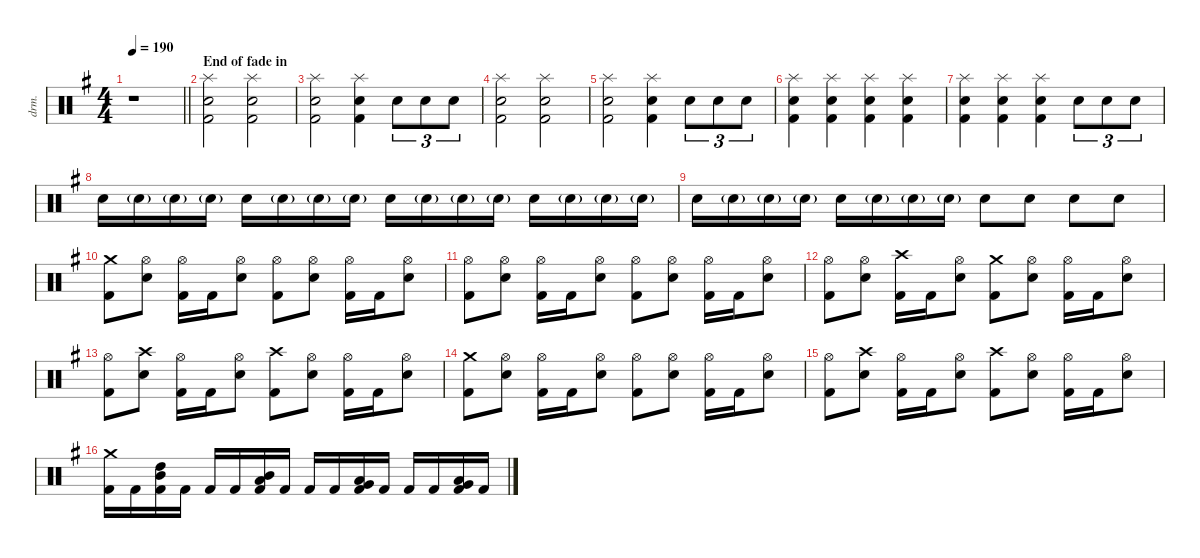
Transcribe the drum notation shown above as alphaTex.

\defaultSystemsLayout 4
\hideDynamics
\bracketExtendMode nobrackets
\otherSystemsTrackNameOrientation horizontal
\track ("Drums" "drm.") {instrument percussion}
\staff {score}
\articulation defaults
\ts (4 4)
\tempo 190
\clef neutral
\barLineRight lightlight
\ks eminor
r.1{dy f} |
\section ("" "End of fade in")
("Splash (hit)"{acc forcenatural} "Snare (hit) 2"{acc forcenatural} "Kick (hit) 2"{acc forcenatural}).2 ("Splash (hit)"{acc forcenatural} "Snare (hit) 2"{acc forcenatural} "Kick (hit) 2"{acc forcenatural}).2 |
("Splash (hit)"{acc forcenatural} "Snare (hit) 2"{acc forcenatural} "Kick (hit) 2"{acc forcenatural}).2 ("Splash (hit)"{acc forcenatural} "Snare (hit) 2"{acc forcenatural} "Kick (hit) 2"{acc forcenatural}).4 "Snare (hit) 2"{acc forcenatural}.8{tu (3 2)} "Snare (hit) 2"{acc forcenatural}.8{tu (3 2)} "Snare (hit) 2"{acc forcenatural}.8{tu (3 2)} |
("Splash (hit)"{acc forcenatural} "Snare (hit) 2"{acc forcenatural} "Kick (hit) 2"{acc forcenatural}).2 ("Splash (hit)"{acc forcenatural} "Snare (hit) 2"{acc forcenatural} "Kick (hit) 2"{acc forcenatural}).2 |
("Splash (hit)"{acc forcenatural} "Snare (hit) 2"{acc forcenatural} "Kick (hit) 2"{acc forcenatural}).2 ("Splash (hit)"{acc forcenatural} "Snare (hit) 2"{acc forcenatural} "Kick (hit) 2"{acc forcenatural}).4 "Snare (hit) 2"{acc forcenatural}.8{tu (3 2)} "Snare (hit) 2"{acc forcenatural}.8{tu (3 2)} "Snare (hit) 2"{acc forcenatural}.8{tu (3 2)} |
("Splash (hit)"{acc forcenatural} "Snare (hit) 2"{acc forcenatural} "Kick (hit) 2"{acc forcenatural}).4 ("Splash (hit)"{acc forcenatural} "Snare (hit) 2"{acc forcenatural} "Kick (hit) 2"{acc forcenatural}).4 ("Splash (hit)"{acc forcenatural} "Snare (hit) 2"{acc forcenatural} "Kick (hit) 2"{acc forcenatural}).4 ("Splash (hit)"{acc forcenatural} "Snare (hit) 2"{acc forcenatural} "Kick (hit) 2"{acc forcenatural}).4 |
("Splash (hit)"{acc forcenatural} "Snare (hit) 2"{acc forcenatural} "Kick (hit) 2"{acc forcenatural}).4 ("Splash (hit)"{acc forcenatural} "Snare (hit) 2"{acc forcenatural} "Kick (hit) 2"{acc forcenatural}).4 ("Splash (hit)"{acc forcenatural} "Snare (hit) 2"{acc forcenatural} "Kick (hit) 2"{acc forcenatural}).4 "Snare (hit) 2"{acc forcenatural}.8{tu (3 2)} "Snare (hit) 2"{acc forcenatural}.8{tu (3 2)} "Snare (hit) 2"{acc forcenatural}.8{tu (3 2)} |
"Snare (hit) 2"{acc forcenatural}.16{dy mp} "Snare (hit) 2"{g acc forcenatural}.16 "Snare (hit) 2"{g acc forcenatural}.16 "Snare (hit) 2"{g acc forcenatural}.16 "Snare (hit) 2"{acc forcenatural}.16{dy mf} "Snare (hit) 2"{g acc forcenatural}.16 "Snare (hit) 2"{g acc forcenatural}.16 "Snare (hit) 2"{g acc forcenatural}.16 "Snare (hit) 2"{acc forcenatural}.16{dy f} "Snare (hit) 2"{g acc forcenatural}.16 "Snare (hit) 2"{g acc forcenatural}.16 "Snare (hit) 2"{g acc forcenatural}.16 "Snare (hit) 2"{acc forcenatural}.16 "Snare (hit) 2"{g acc forcenatural}.16 "Snare (hit) 2"{g acc forcenatural}.16 "Snare (hit) 2"{g acc forcenatural}.16 |
"Snare (hit) 2"{acc forcenatural}.16{dy ff} "Snare (hit) 2"{g acc forcenatural}.16{dy f} "Snare (hit) 2"{g acc forcenatural}.16 "Snare (hit) 2"{g acc forcenatural}.16 "Snare (hit) 2"{acc forcenatural}.16{dy ff} "Snare (hit) 2"{g acc forcenatural}.16{dy mf} "Snare (hit) 2"{g acc forcenatural}.16 "Snare (hit) 2"{g acc forcenatural}.16 "Snare (hit) 2"{acc forcenatural}.8{dy ff} "Snare (hit) 2"{acc forcenatural}.8 "Snare (hit) 2"{acc forcenatural}.8 "Snare (hit) 2"{acc forcenatural}.8 |
("Crash medium (hit)"{acc forcenatural} "Kick (hit) 2"{acc forcenatural}).8{dy f} ("Hi-Hat (open)"{acc forcenatural} "Snare (hit) 2"{acc forcenatural}).8 ("Hi-Hat (open)"{acc forcenatural} "Kick (hit) 2"{acc forcenatural}).16 "Kick (hit) 2"{acc forcenatural}.16 ("Hi-Hat (open)"{acc forcenatural} "Snare (hit) 2"{acc forcenatural}).8 ("Hi-Hat (open)"{acc forcenatural} "Kick (hit) 2"{acc forcenatural}).8 ("Hi-Hat (open)"{acc forcenatural} "Snare (hit) 2"{acc forcenatural}).8 ("Hi-Hat (open)"{acc forcenatural} "Kick (hit) 2"{acc forcenatural}).16 "Kick (hit) 2"{acc forcenatural}.16 ("Hi-Hat (open)"{acc forcenatural} "Snare (hit) 2"{acc forcenatural}).8 |
("Hi-Hat (open)"{acc forcenatural} "Kick (hit) 2"{acc forcenatural}).8 ("Hi-Hat (open)"{acc forcenatural} "Snare (hit) 2"{acc forcenatural}).8 ("Hi-Hat (open)"{acc forcenatural} "Kick (hit) 2"{acc forcenatural}).16 "Kick (hit) 2"{acc forcenatural}.16 ("Hi-Hat (open)"{acc forcenatural} "Snare (hit) 2"{acc forcenatural}).8 ("Hi-Hat (open)"{acc forcenatural} "Kick (hit) 2"{acc forcenatural}).8 ("Hi-Hat (open)"{acc forcenatural} "Snare (hit) 2"{acc forcenatural}).8 ("Hi-Hat (open)"{acc forcenatural} "Kick (hit) 2"{acc forcenatural}).16 "Kick (hit) 2"{acc forcenatural}.16 ("Hi-Hat (open)"{acc forcenatural} "Snare (hit) 2"{acc forcenatural}).8 |
("Hi-Hat (open)"{acc forcenatural} "Kick (hit) 2"{acc forcenatural}).8 ("Hi-Hat (open)"{acc forcenatural} "Snare (hit) 2"{acc forcenatural}).8 ("Crash high (hit)"{acc forcenatural} "Kick (hit) 2"{acc forcenatural}).16 "Kick (hit) 2"{acc forcenatural}.16 ("Hi-Hat (open)"{acc forcenatural} "Snare (hit) 2"{acc forcenatural}).8 ("Crash medium (hit)"{acc forcenatural} "Kick (hit) 2"{acc forcenatural}).8 ("Hi-Hat (open)"{acc forcenatural} "Snare (hit) 2"{acc forcenatural}).8 ("Hi-Hat (open)"{acc forcenatural} "Kick (hit) 2"{acc forcenatural}).16 "Kick (hit) 2"{acc forcenatural}.16 ("Hi-Hat (open)"{acc forcenatural} "Snare (hit) 2"{acc forcenatural}).8 |
("Hi-Hat (open)"{acc forcenatural} "Kick (hit) 2"{acc forcenatural}).8 ("Crash high (hit)"{acc forcenatural} "Snare (hit) 2"{acc forcenatural}).8 ("Hi-Hat (open)"{acc forcenatural} "Kick (hit) 2"{acc forcenatural}).16 "Kick (hit) 2"{acc forcenatural}.16 ("Hi-Hat (open)"{acc forcenatural} "Snare (hit) 2"{acc forcenatural}).8 ("Crash high (hit)"{acc forcenatural} "Kick (hit) 2"{acc forcenatural}).8 ("Hi-Hat (open)"{acc forcenatural} "Snare (hit) 2"{acc forcenatural}).8 ("Hi-Hat (open)"{acc forcenatural} "Kick (hit) 2"{acc forcenatural}).16 "Kick (hit) 2"{acc forcenatural}.16 ("Hi-Hat (open)"{acc forcenatural} "Snare (hit) 2"{acc forcenatural}).8 |
("Crash medium (hit)"{acc forcenatural} "Kick (hit) 2"{acc forcenatural}).8 ("Hi-Hat (open)"{acc forcenatural} "Snare (hit) 2"{acc forcenatural}).8 ("Hi-Hat (open)"{acc forcenatural} "Kick (hit) 2"{acc forcenatural}).16 "Kick (hit) 2"{acc forcenatural}.16 ("Hi-Hat (open)"{acc forcenatural} "Snare (hit) 2"{acc forcenatural}).8 ("Hi-Hat (open)"{acc forcenatural} "Kick (hit) 2"{acc forcenatural}).8 ("Hi-Hat (open)"{acc forcenatural} "Snare (hit) 2"{acc forcenatural}).8 ("Hi-Hat (open)"{acc forcenatural} "Kick (hit) 2"{acc forcenatural}).16 "Kick (hit) 2"{acc forcenatural}.16 ("Hi-Hat (open)"{acc forcenatural} "Snare (hit) 2"{acc forcenatural}).8 |
("Hi-Hat (open)"{acc forcenatural} "Kick (hit) 2"{acc forcenatural}).8 ("Crash high (hit)"{acc forcenatural} "Snare (hit) 2"{acc forcenatural}).8 ("Hi-Hat (open)"{acc forcenatural} "Kick (hit) 2"{acc forcenatural}).16 "Kick (hit) 2"{acc forcenatural}.16 ("Hi-Hat (open)"{acc forcenatural} "Snare (hit) 2"{acc forcenatural}).8 ("Crash high (hit)"{acc forcenatural} "Kick (hit) 2"{acc forcenatural}).8 ("Hi-Hat (open)"{acc forcenatural} "Snare (hit) 2"{acc forcenatural}).8 ("Hi-Hat (open)"{acc forcenatural} "Kick (hit) 2"{acc forcenatural}).16 "Kick (hit) 2"{acc forcenatural}.16 ("Hi-Hat (open)"{acc forcenatural} "Snare (hit) 2"{acc forcenatural}).8 |
("Crash medium (hit)"{acc forcenatural} "Kick (hit) 2"{acc forcenatural}).16 "Kick (hit) 2"{acc forcenatural}.16 ("High Tom (hit)"{acc forcenatural} "Mid Tom (hit)"{acc forcenatural} "Kick (hit) 2"{acc forcenatural}).16 "Kick (hit) 2"{acc forcenatural}.16 "Kick (hit) 2"{acc forcenatural}.16 "Kick (hit) 2"{acc forcenatural}.16 ("Mid Tom (hit)"{acc forcenatural} "Low Tom (hit)"{acc forcenatural} "Kick (hit) 2"{acc forcenatural}).16 "Kick (hit) 2"{acc forcenatural}.16 "Kick (hit) 2"{acc forcenatural}.16 "Kick (hit) 2"{acc forcenatural}.16 ("Low Tom (hit)"{acc forcenatural} "Very Low Tom (hit)"{acc forcenatural} "Kick (hit) 2"{acc forcenatural}).16 "Kick (hit) 2"{acc forcenatural}.16 "Kick (hit) 2"{acc forcenatural}.16 "Kick (hit) 2"{acc forcenatural}.16 ("Very Low Tom (hit)"{acc forcenatural} "Low Floor Tom (hit)"{acc forcenatural} "Kick (hit) 2"{acc forcenatural}).16 "Kick (hit) 2"{acc forcenatural}.16
